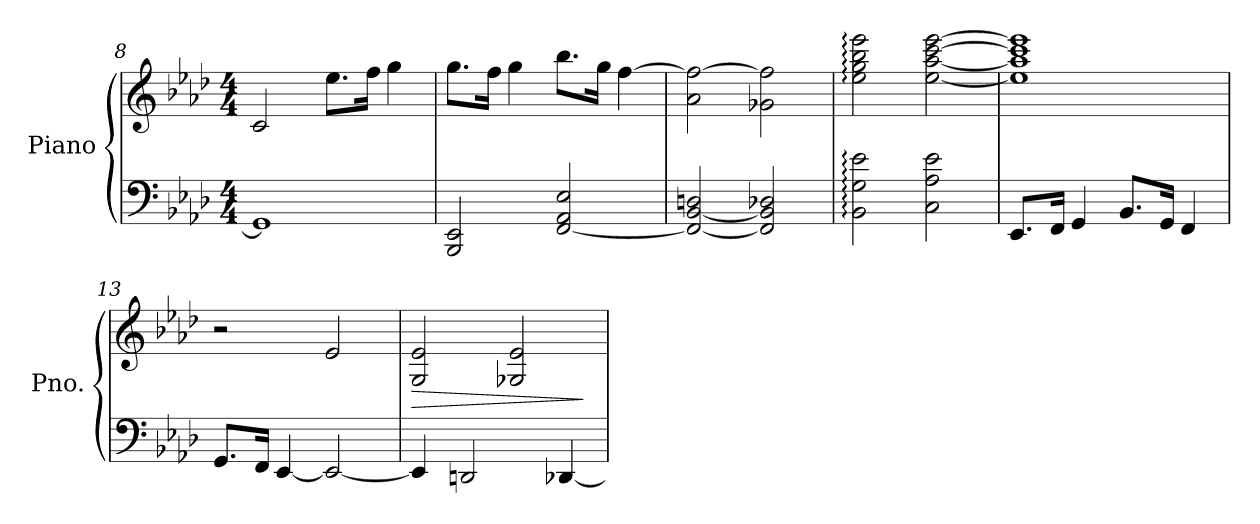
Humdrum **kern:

**kern	**kern	**dynam
*part1	*part1	*part1
*staff2	*staff1	*staff1/2
*I"Piano	*	*
*I'Pno.	*	*
*clefF4	*clefG2	*
*k[b-e-a-d-]	*k[b-e-a-d-]	*
*M4/4	*M4/4	*
=8	=8	=8
1GG]	2c/	.
.	8.ee-\L	.
.	16ff\Jk	.
.	4gg\	.
!!LO:LB:g=z
=9	=9	=9
2BBB-/ 2EE-/	8.gg\L	.
.	16ff\Jk	.
.	4gg\	.
[2FF/ 2AA-/ 2E-/	8.bb-\L	.
.	16gg\Jk	.
.	[4ff\	.
=10	=10	=10
2FF/_ [2BB-/ 2Dn/	2a-\ 2ff\_	.
2FF/] 2BB-/] 2D-X/	2g-X\ 2ff\]	.
=11	=11	=11
2BB-\: 2G\: 2e-\:	2ee-\: 2gg\: 2bb-\: 2eee-\:	.
2C\ 2A-\ 2e-\	[2ee-\ [2aa-\ [2ccc\ [2eee-\	.
=12	=12	=12
8.EE-/L	1ee-] 1aa-] 1ccc] 1eee-]	.
16FF/Jk	.	.
4GG/	.	.
8.BB-/L	.	.
16GG/Jk	.	.
4FF/	.	.
=13	=13	=13
8.GG/L	2r	.
16FF/Jk	.	.
[4EE-/	.	.
2EE-/_	2e-/	.
=14	=14	=14
!	!	!LO:HP:b
4EE-/]	2G/ 2e-/	>
2DDn/	.	.
.	2G-X/ 2e-/	.
[4DD-X/	.	.
.	.	]
=	=	=
*-	*-	*-
